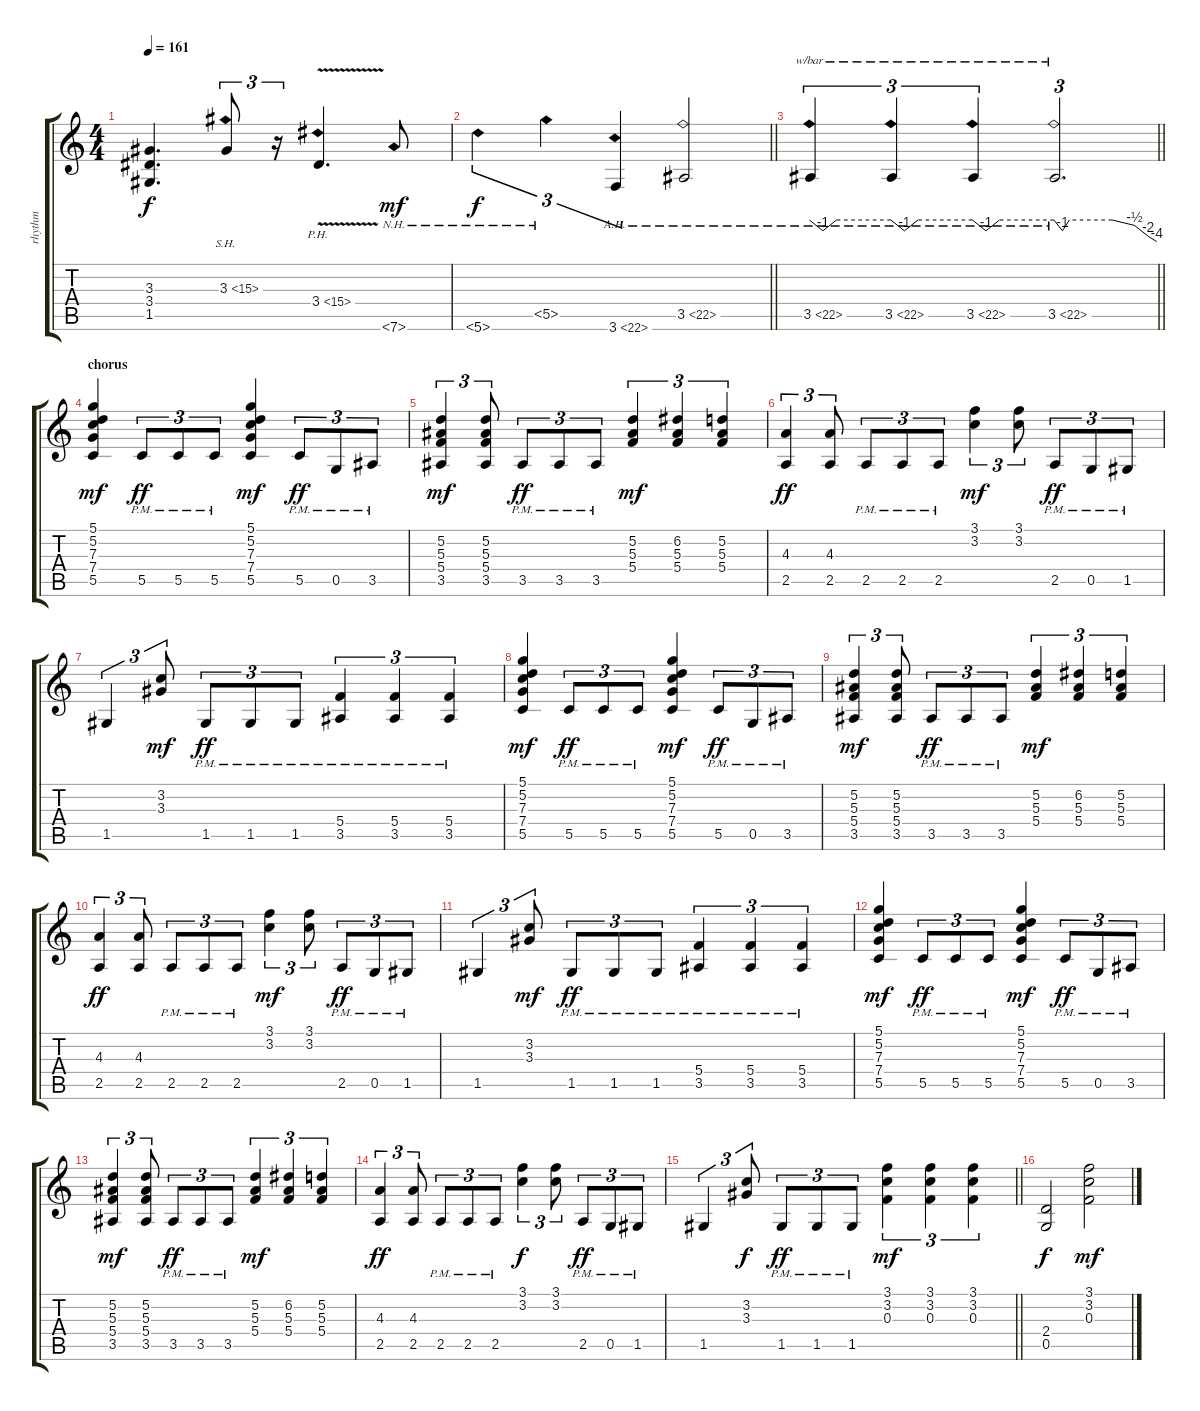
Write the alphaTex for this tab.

\track ("rhythm" "rhythm") {instrument distortionguitar}
\staff {score tabs}
\tuning (D4 A3 F3 C3 G2 D2) {hide}
\ts (4 4)
\tempo 161
\clef g2
\ks c
(3.3 3.4 1.5).4{d dy f} 3.3{sh 12}.8{tu (3 2)} r.16{tu (3 2)} 3.4{ph 12 v}.4{d} 7.6{nh}.8{dy mf} |
\barLineRight lightlight
5.6{nh}.4{tu (3 2) dy f} 5.5{nh}.4{tu (3 2)} 3.6{ah 19}.4{tu (3 2)} 3.5{ah 19}.2 |
\barLineRight lightlight
3.5{ah 19}.4{tu (3 2) tbe (custom default 0 0 10 -4 20 0 60 0)} 3.5{ah 19}.4{tu (3 2) tbe (custom default 0 0 10 -4 20 0 60 0)} 3.5{ah 19}.4{tu (3 2) tbe (custom default 0 0 10 -4 20 0 60 0)} 3.5{ah 19}.2{d tu (3 2) tbe (custom default 0 0 5 -4 9 0 34 0 47 -2 55 -8 60 -16)} |
\section ("" "chorus")
(5.1 5.2 7.3 7.4 5.5).4{dy mf} 5.5{pm}.8{tu (3 2) dy ff} 5.5{pm}.8{tu (3 2)} 5.5{pm}.8{tu (3 2)} (5.1 5.2 7.3 7.4 5.5).4{dy mf} 5.5{pm}.8{tu (3 2) dy ff} 0.5{pm}.8{tu (3 2)} 3.5{pm}.8{tu (3 2)} |
(5.2 5.3 5.4 3.5).4{tu (3 2) dy mf} (5.2 5.3 5.4 3.5).8{tu (3 2)} 3.5{pm}.8{tu (3 2) dy ff} 3.5{pm}.8{tu (3 2)} 3.5{pm}.8{tu (3 2)} (5.2 5.3 5.4).4{tu (3 2) dy mf} (6.2 5.3 5.4).4{tu (3 2)} (5.2 5.3 5.4).4{tu (3 2)} |
(4.3 2.5).4{tu (3 2) dy ff} (4.3 2.5).8{tu (3 2)} 2.5{pm}.8{tu (3 2)} 2.5{pm}.8{tu (3 2)} 2.5{pm}.8{tu (3 2)} (3.1 3.2).4{tu (3 2) dy mf} (3.1 3.2).8{tu (3 2)} 2.5{pm}.8{tu (3 2) dy ff} 0.5{pm}.8{tu (3 2)} 1.5{pm}.8{tu (3 2)} |
1.5.4{tu (3 2)} (3.2 3.3).8{tu (3 2) dy mf} 1.5{pm}.8{tu (3 2) dy ff} 1.5{pm}.8{tu (3 2)} 1.5{pm}.8{tu (3 2)} (5.4{pm} 3.5{pm}).4{tu (3 2)} (5.4{pm} 3.5{pm}).4{tu (3 2)} (5.4{pm} 3.5{pm}).4{tu (3 2)} |
(5.1 5.2 7.3 7.4 5.5).4{dy mf} 5.5{pm}.8{tu (3 2) dy ff} 5.5{pm}.8{tu (3 2)} 5.5{pm}.8{tu (3 2)} (5.1 5.2 7.3 7.4 5.5).4{dy mf} 5.5{pm}.8{tu (3 2) dy ff} 0.5{pm}.8{tu (3 2)} 3.5{pm}.8{tu (3 2)} |
(5.2 5.3 5.4 3.5).4{tu (3 2) dy mf} (5.2 5.3 5.4 3.5).8{tu (3 2)} 3.5{pm}.8{tu (3 2) dy ff} 3.5{pm}.8{tu (3 2)} 3.5{pm}.8{tu (3 2)} (5.2 5.3 5.4).4{tu (3 2) dy mf} (6.2 5.3 5.4).4{tu (3 2)} (5.2 5.3 5.4).4{tu (3 2)} |
(4.3 2.5).4{tu (3 2) dy ff} (4.3 2.5).8{tu (3 2)} 2.5{pm}.8{tu (3 2)} 2.5{pm}.8{tu (3 2)} 2.5{pm}.8{tu (3 2)} (3.1 3.2).4{tu (3 2) dy mf} (3.1 3.2).8{tu (3 2)} 2.5{pm}.8{tu (3 2) dy ff} 0.5{pm}.8{tu (3 2)} 1.5{pm}.8{tu (3 2)} |
1.5.4{tu (3 2)} (3.2 3.3).8{tu (3 2) dy mf} 1.5{pm}.8{tu (3 2) dy ff} 1.5{pm}.8{tu (3 2)} 1.5{pm}.8{tu (3 2)} (5.4{pm} 3.5{pm}).4{tu (3 2)} (5.4{pm} 3.5{pm}).4{tu (3 2)} (5.4{pm} 3.5{pm}).4{tu (3 2)} |
(5.1 5.2 7.3 7.4 5.5).4{dy mf} 5.5{pm}.8{tu (3 2) dy ff} 5.5{pm}.8{tu (3 2)} 5.5{pm}.8{tu (3 2)} (5.1 5.2 7.3 7.4 5.5).4{dy mf} 5.5{pm}.8{tu (3 2) dy ff} 0.5{pm}.8{tu (3 2)} 3.5{pm}.8{tu (3 2)} |
(5.2 5.3 5.4 3.5).4{tu (3 2) dy mf} (5.2 5.3 5.4 3.5).8{tu (3 2)} 3.5{pm}.8{tu (3 2) dy ff} 3.5{pm}.8{tu (3 2)} 3.5{pm}.8{tu (3 2)} (5.2 5.3 5.4).4{tu (3 2) dy mf} (6.2 5.3 5.4).4{tu (3 2)} (5.2 5.3 5.4).4{tu (3 2)} |
(4.3 2.5).4{tu (3 2) dy ff} (4.3 2.5).8{tu (3 2)} 2.5{pm}.8{tu (3 2)} 2.5{pm}.8{tu (3 2)} 2.5{pm}.8{tu (3 2)} (3.1 3.2).4{tu (3 2) dy f} (3.1 3.2).8{tu (3 2)} 2.5{pm}.8{tu (3 2) dy ff} 0.5{pm}.8{tu (3 2)} 1.5{pm}.8{tu (3 2)} |
\barLineRight lightlight
1.5.4{tu (3 2)} (3.2 3.3).8{tu (3 2) dy f} 1.5{pm}.8{tu (3 2) dy ff} 1.5{pm}.8{tu (3 2)} 1.5{pm}.8{tu (3 2)} (3.1 3.2 0.3).4{tu (3 2) dy mf} (3.1 3.2 0.3).4{tu (3 2)} (3.1 3.2 0.3).4{tu (3 2)} |
(2.4 0.5).2{dy f} (3.1 3.2 0.3).2{dy mf}
